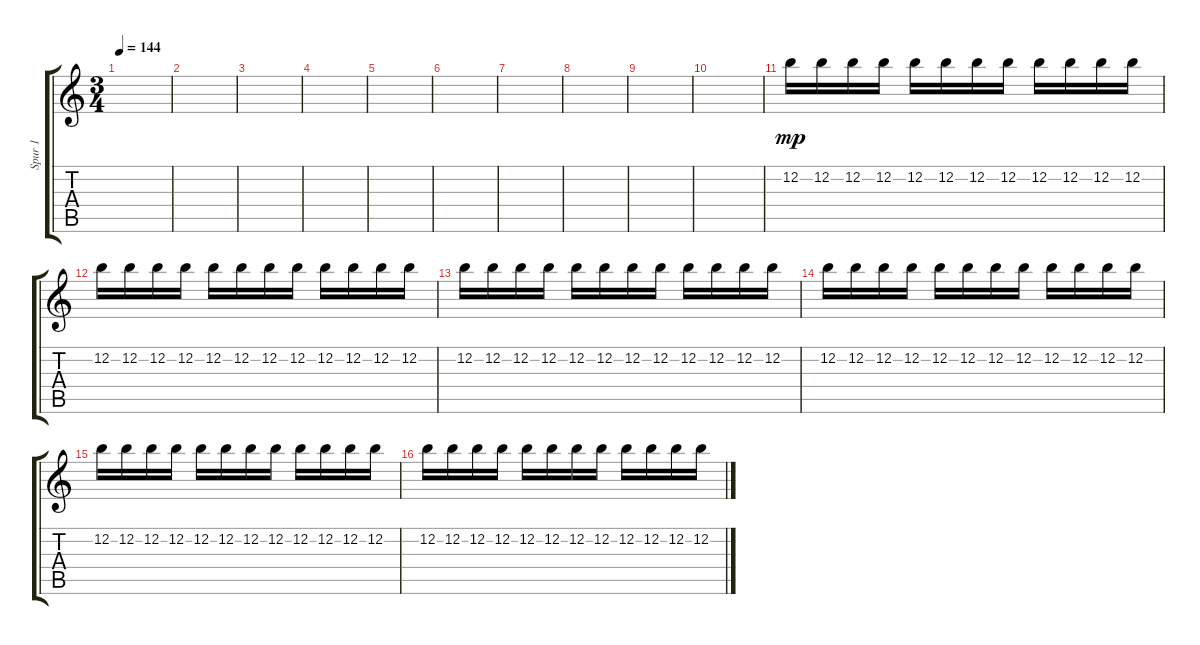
\track ("Spur 1" "Spur 1") {instrument electricguitarclean}
\staff {score tabs}
\tuning (E4 B3 G3 D3 A2 D2) {hide}
\ts (3 4)
\tempo 144
\clef g2
\ks c
|
|
|
|
|
|
|
|
|
|
12.2.16{dy mp volume 1 instrument acousticguitarsteel} 12.2.16 12.2.16 12.2.16 12.2.16 12.2.16 12.2.16 12.2.16 12.2.16 12.2.16 12.2.16 12.2.16 |
12.2.16 12.2.16 12.2.16 12.2.16 12.2.16 12.2.16 12.2.16 12.2.16 12.2.16 12.2.16 12.2.16 12.2.16 |
12.2.16 12.2.16 12.2.16 12.2.16 12.2.16 12.2.16 12.2.16 12.2.16 12.2.16 12.2.16 12.2.16 12.2.16 |
12.2.16 12.2.16 12.2.16 12.2.16 12.2.16 12.2.16 12.2.16 12.2.16 12.2.16 12.2.16 12.2.16 12.2.16 |
12.2.16 12.2.16 12.2.16 12.2.16 12.2.16 12.2.16 12.2.16 12.2.16 12.2.16 12.2.16 12.2.16 12.2.16 |
12.2.16 12.2.16 12.2.16 12.2.16 12.2.16 12.2.16{volume 2} 12.2.16 12.2.16 12.2.16 12.2.16 12.2.16 12.2.16
